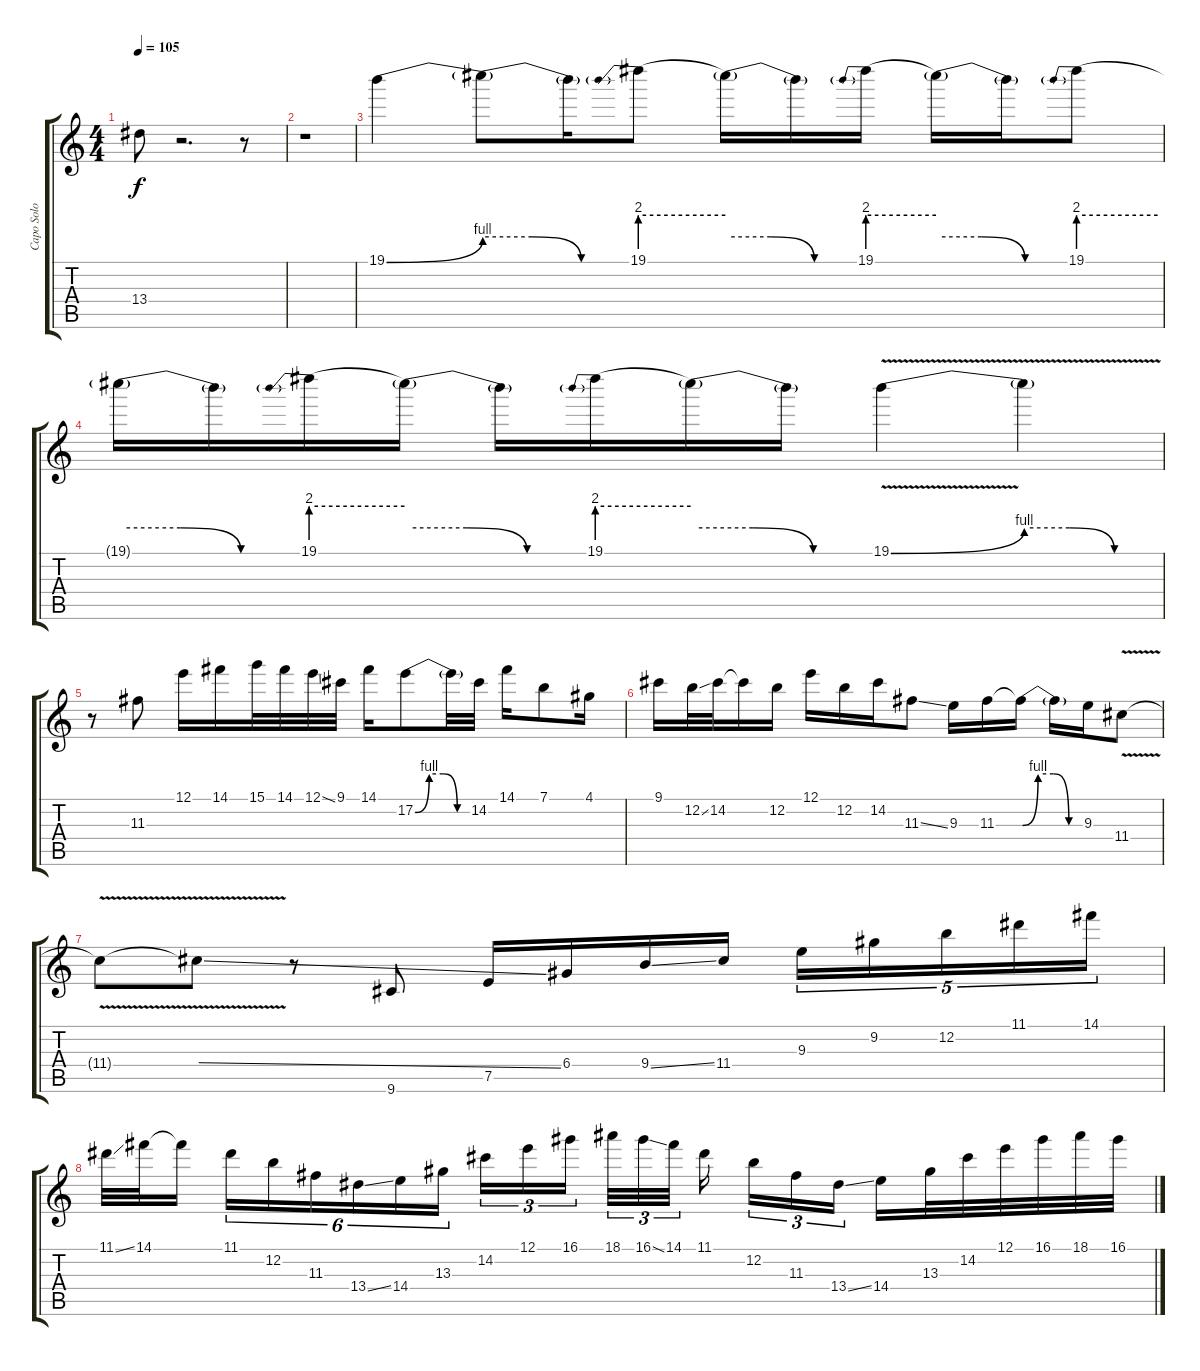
\track ("Capo Solo" "Capo Solo") {instrument overdrivenguitar}
\staff {score tabs}
\tuning (E4 B3 G3 D3 A2 E2) {hide}
\ts (4 4)
\tempo 105
\clef g2
\ks c
13.4{t}.8{dy f} r.2{d} r.8 |
r.1 |
19.1{be (bend 0 0 60 4)}.4 19.1{be (custom 0 4 20 4 40 0 60 0) t}.8 19.1{t}.16 19.1{be (prebend 0 8 60 8)}.8 19.1{be (custom 0 4 20 4 40 0 60 0) t}.16 19.1{t}.16 19.1{be (prebend 0 8 60 8)}.16 19.1{be (custom 0 4 20 4 40 0 60 0) t}.16 19.1{t}.16 19.1{be (prebend 0 8 60 8)}.8 |
19.1{be (custom 0 4 20 4 40 0 60 0) t}.16 19.1{t}.16 19.1{be (prebend 0 8 60 8)}.16 19.1{be (custom 0 4 20 4 40 0 60 0) t}.16 19.1{t}.16 19.1{be (prebend 0 8 60 8)}.16 19.1{be (custom 0 4 20 4 40 0 60 0) t}.16 19.1{t}.16 19.1{be (bend 0 0 60 4) v}.4 19.1{be (custom 0 4 20 4 40 0 60 0) v t}.4 |
r.8 11.3.8 12.1.16 14.1.16 15.1.32 14.1.32 12.1{ss}.32 9.1.32 14.1.16 17.2{be (custom 0 0 15 4 30 4 45 0 60 0)}.8 17.2{t}.32 14.2.32 14.1.16 7.1.8 4.1.16 |
9.1.16 12.2{ss}.32 14.2.32 14.2{t}.16 12.2.16 12.1.16 12.2.16 14.2.16 11.3{ss}.8 9.3.16 11.3.16 11.3{be (custom 0 0 15 4 30 4 45 0 60 0) t}.16 11.3{t}.16 9.3.16 11.4{v}.8 |
11.4{v t}.8 11.4{v ss t}.8 r.8 9.6.8 7.5.16 6.4.16 9.4{ss}.16 11.4.16 9.3.16{tu (5 4)} 9.2.16{tu (5 4)} 12.2.16{tu (5 4)} 11.1.16{tu (5 4)} 14.1.16{tu (5 4)} |
11.1{ss}.32 14.1.32 14.1{t}.16 11.1.16{tu (6 4)} 12.2.16{tu (6 4)} 11.3.16{tu (6 4)} 13.4{ss}.16{tu (6 4)} 14.4.16{tu (6 4)} 13.3.16{tu (6 4)} 14.2.16{tu (3 2)} 12.1.16{tu (3 2)} 16.1.16{tu (3 2)} 18.1.32{tu (3 2)} 16.1{ss}.32{tu (3 2)} 14.1.32{tu (3 2)} 11.1.16 12.2.16{tu (3 2)} 11.3.16{tu (3 2)} 13.4{ss}.16{tu (3 2)} 14.4.16 13.3.32 14.2.32 12.1.32 16.1.32 18.1.32 16.1.32
